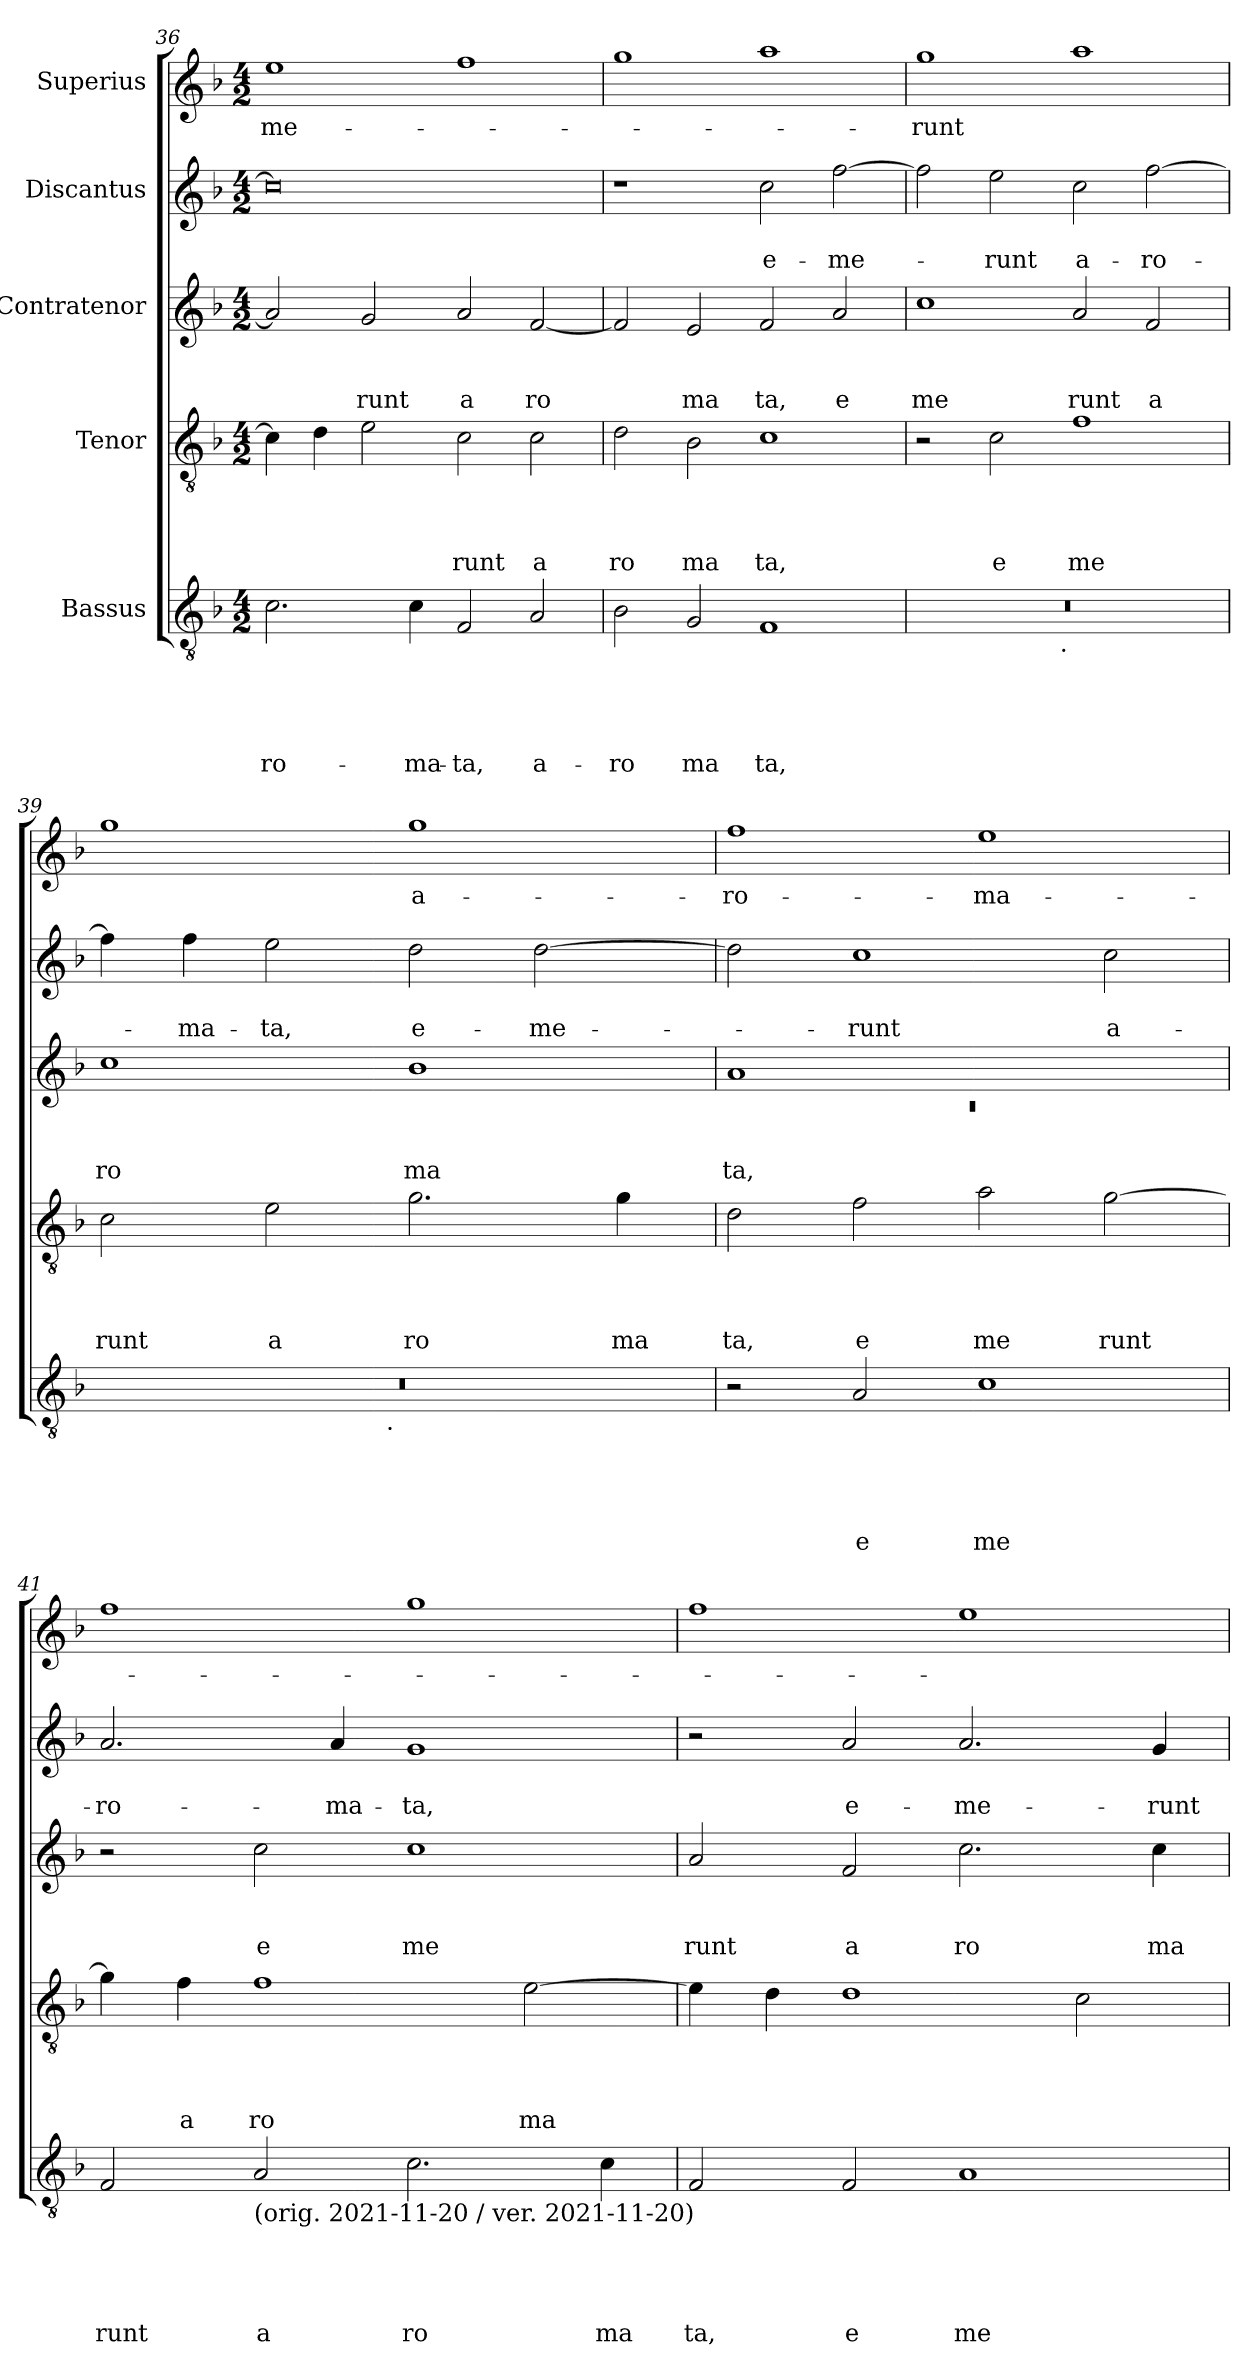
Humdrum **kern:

**kern	**text	**text	**text	**text	**text	**kern	**text	**text	**text	**text	**kern	**text	**text	**text	**kern	**text	**text	**kern	**text
*part5	*part5	*part5	*part5	*part5	*part5	*part4	*part4	*part4	*part4	*part4	*part3	*part3	*part3	*part3	*part2	*part2	*part2	*part1	*part1
*staff5	*staff5	*staff5	*staff5	*staff5	*staff5	*staff4	*staff4	*staff4	*staff4	*staff4	*staff3	*staff3	*staff3	*staff3	*staff2	*staff2	*staff2	*staff1	*staff1
*I"Bassus	*	*	*	*	*	*I"Tenor	*	*	*	*	*I"Contratenor	*	*	*	*I"Discantus	*	*	*I"Superius	*
*clefGv2	*	*	*	*	*	*clefGv2	*	*	*	*	*clefG2	*	*	*	*clefG2	*	*	*clefG2	*
*k[b-]	*	*	*	*	*	*k[b-]	*	*	*	*	*k[b-]	*	*	*	*k[b-]	*	*	*k[b-]	*
*F:	*	*	*	*	*	*F:	*	*	*	*	*F:	*	*	*	*F:	*	*	*F:	*
*M4/2	*	*	*	*	*	*M4/2	*	*	*	*	*M4/2	*	*	*	*M4/2	*	*	*M4/2	*
=36	=36	=36	=36	=36	=36	=36	=36	=36	=36	=36	=36	=36	=36	=36	=36	=36	=36	=36	=36
!	!	!	!	!	!LO:LY:b	!	!	!	!	!	!	!	!	!	!	!	!	!	!LO:LY:b
2.c\	.	.	.	.	-ro-	4c\]	.	.	.	.	2a/]	.	.	.	0cc]	.	.	1ee	-me-
.	.	.	.	.	.	4d\	.	.	.	.	.	.	.	.	.	.	.	.	.
!	!	!	!	!	!	!	!	!	!	!	!	!	!	!LO:LY:b	!	!	!	!	!
.	.	.	.	.	.	2e\	.	.	.	.	2g/	.	.	runt	.	.	.	.	.
!	!	!	!	!	!LO:LY:b	!	!	!	!	!	!	!	!	!	!	!	!	!	!
4c\	.	.	.	.	-ma-	.	.	.	.	.	.	.	.	.	.	.	.	.	.
!	!	!	!	!	!LO:LY:b	!	!	!	!	!LO:LY:b	!	!	!	!LO:LY:b	!	!	!	!	!
2F/	.	.	.	.	-ta,	2c\	.	.	.	runt	2a/	.	.	a	.	.	.	1ff	.
!	!	!	!	!	!LO:LY:b	!	!	!	!	!LO:LY:b	!	!	!	!LO:LY:b	!	!	!	!	!
2A/	.	.	.	.	a-	2c\	.	.	.	a	[<2f/	.	.	ro	.	.	.	.	.
!!LO:LB:g=z
=37	=37	=37	=37	=37	=37	=37	=37	=37	=37	=37	=37	=37	=37	=37	=37	=37	=37	=37	=37
!	!	!	!	!	!LO:LY:b	!	!	!	!	!LO:LY:b	!	!	!	!	!	!	!	!	!
2B-\	.	.	.	.	-ro	2d\	.	.	.	ro	2f/]	.	.	.	1r	.	.	1gg	.
!	!	!	!	!	!LO:LY:b	!	!	!	!	!LO:LY:b	!	!	!	!LO:LY:b	!	!	!	!	!
2G/	.	.	.	.	ma	2B-\	.	.	.	ma	2e/	.	.	ma	.	.	.	.	.
!	!	!	!	!	!LO:LY:b	!	!	!	!	!LO:LY:b	!	!	!	!LO:LY:b	!	!	!LO:LY:b	!	!
1F	.	.	.	.	ta,	1c	.	.	.	ta,	2f/	.	.	ta,	2cc\	.	e-	1aa	.
!	!	!	!	!	!	!	!	!	!	!	!	!	!	!LO:LY:b	!	!	!LO:LY:b	!	!
.	.	.	.	.	.	.	.	.	.	.	2a/	.	.	e	[>2ff\	.	-me-	.	.
=38	=38	=38	=38	=38	=38	=38	=38	=38	=38	=38	=38	=38	=38	=38	=38	=38	=38	=38	=38
!LO:TX:b:t=Typeset by Allen Garvin (aurvondel@gmail.com) (orig. 2021-11-20	!	!	!	!	!	!	!	!	!	!	!	!	!	!	!	!	!	!	!
!	!	!	!	!	!	!	!	!	!	!	!	!	!	!LO:LY:b	!	!	!	!	!LO:LY:b
*^	*	*	*	*	*	*	*	*	*	*	*	*	*	*	*	*	*	*	*
0r	2ryy	.	.	.	.	.	2r	.	.	.	.	1cc	.	.	me	2ff\]	.	.	1gg	-runt
!	!	!	!	!	!	!	!	!	!	!	!LO:LY:b	!	!	!	!	!	!	!LO:LY:b	!	!
.	4...ryy	.	.	.	.	.	2c\	.	.	.	e	.	.	.	.	2ee\	.	-runt	.	.
!	!LO:TX:b:t=.	!	!	!	!	!	!	!	!	!	!	!	!	!	!	!	!	!	!	!
.	1ryy	.	.	.	.	.	.	.	.	.	.	.	.	.	.	.	.	.	.	.
!	!	!	!	!	!	!	!	!	!	!	!LO:LY:b	!	!	!	!LO:LY:b	!	!	!LO:LY:b	!	!
.	.	.	.	.	.	.	1f	.	.	.	me	2a/	.	.	runt	2cc\	.	a-	1aa	.
!	!	!	!	!	!	!	!	!	!	!	!	!	!	!	!LO:LY:b	!	!	!LO:LY:b	!	!
.	.	.	.	.	.	.	.	.	.	.	.	2f/	.	.	a	[>2ff\	.	-ro-	.	.
.	32ryy	.	.	.	.	.	.	.	.	.	.	.	.	.	.	.	.	.	.	.
=39	=39	=39	=39	=39	=39	=39	=39	=39	=39	=39	=39	=39	=39	=39	=39	=39	=39	=39	=39	=39
!	!	!	!	!	!	!	!	!	!	!	!LO:LY:b	!	!	!	!LO:LY:b	!	!	!	!	!
0r	2ryy	.	.	.	.	.	2c\	.	.	.	runt	1cc	.	.	ro	4ff\]	.	.	1gg	.
!	!	!	!	!	!	!	!	!	!	!	!	!	!	!	!	!	!	!LO:LY:b	!	!
.	.	.	.	.	.	.	.	.	.	.	.	.	.	.	.	4ff\	.	-ma-	.	.
!	!	!	!	!	!	!	!	!	!	!	!LO:LY:b	!	!	!	!	!	!	!LO:LY:b	!	!
.	4...ryy	.	.	.	.	.	2e\	.	.	.	a	.	.	.	.	2ee\	.	-ta,	.	.
!	!LO:TX:b:t=.	!	!	!	!	!	!	!	!	!	!	!	!	!	!	!	!	!	!	!
.	1ryy	.	.	.	.	.	.	.	.	.	.	.	.	.	.	.	.	.	.	.
!	!	!	!	!	!	!	!	!	!	!	!LO:LY:b	!	!	!	!LO:LY:b	!	!	!LO:LY:b	!	!LO:LY:b
.	.	.	.	.	.	.	2.g\	.	.	.	ro	1b-	.	.	ma	2dd\	.	e-	1gg	a-
!	!	!	!	!	!	!	!	!	!	!	!	!	!	!	!	!	!	!LO:LY:b	!	!
.	.	.	.	.	.	.	.	.	.	.	.	.	.	.	.	[>2dd\	.	-me-	.	.
!	!	!	!	!	!	!	!	!	!	!	!LO:LY:b	!	!	!	!	!	!	!	!	!
.	.	.	.	.	.	.	4g\	.	.	.	ma	.	.	.	.	.	.	.	.	.
.	32ryy	.	.	.	.	.	.	.	.	.	.	.	.	.	.	.	.	.	.	.
=40	=40	=40	=40	=40	=40	=40	=40	=40	=40	=40	=40	=40	=40	=40	=40	=40	=40	=40	=40	=40
*	*	*	*	*	*	*	*	*	*	*	*	*^	*	*	*	*	*	*	*	*
!	!	!	!	!	!	!	!	!	!	!	!LO:LY:b	!	!LO:N:vis=1	!	!	!LO:LY:b	!	!	!	!	!LO:LY:b
*v	*v	*	*	*	*	*	*	*	*	*	*	*	*	*	*	*	*	*	*	*	*
2r	.	.	.	.	.	2d\	.	.	.	ta,	1a	0rc	.	.	ta,	2dd\]	.	.	1ff	-ro-
!	!	!	!	!	!LO:LY:b	!	!	!	!	!LO:LY:b	!	!	!	!	!	!	!	!LO:LY:b	!	!
2A/	.	.	.	.	e	2f\	.	.	.	e	.	.	.	.	.	1cc	.	-runt	.	.
!	!	!	!	!	!LO:LY:b	!	!	!	!	!LO:LY:b	!	!	!	!	!	!	!	!	!	!LO:LY:b
1c	.	.	.	.	me	2a\	.	.	.	me	1ryy	.	.	.	.	.	.	.	1ee	-ma-
!	!	!	!	!	!	!	!	!	!	!LO:LY:b	!	!	!	!	!	!	!	!LO:LY:b	!	!
.	.	.	.	.	.	[>2g\	.	.	.	runt	.	.	.	.	.	2cc\	.	a-	.	.
*	*	*	*	*	*	*	*	*	*	*	*v	*v	*	*	*	*	*	*	*	*
=41	=41	=41	=41	=41	=41	=41	=41	=41	=41	=41	=41	=41	=41	=41	=41	=41	=41	=41	=41
!	!	!	!	!	!LO:LY:b	!	!	!	!	!	!	!	!	!	!	!	!LO:LY:b	!	!
2F/	.	.	.	.	runt	4g\]	.	.	.	.	2r	.	.	.	2.a/	.	-ro-	1ff	.
!	!	!	!	!	!	!	!	!	!	!LO:LY:b	!	!	!	!	!	!	!	!	!
.	.	.	.	.	.	4f\	.	.	.	a	.	.	.	.	.	.	.	.	.
!LO:TX:b:t=(orig. 2021-11-20 / ver. 2021-11-20)	!	!	!	!	!	!	!	!	!	!	!	!	!	!	!	!	!	!	!
!	!	!	!	!	!LO:LY:b	!	!	!	!	!LO:LY:b	!	!	!	!LO:LY:b	!	!	!	!	!
2A/	.	.	.	.	a	1f	.	.	.	ro	2cc\	.	.	e	.	.	.	.	.
!	!	!	!	!	!	!	!	!	!	!	!	!	!	!	!	!	!LO:LY:b	!	!
.	.	.	.	.	.	.	.	.	.	.	.	.	.	.	4a/	.	-ma-	.	.
!	!	!	!	!	!LO:LY:b	!	!	!	!	!	!	!	!	!LO:LY:b	!	!	!LO:LY:b	!	!
2.c\	.	.	.	.	ro	.	.	.	.	.	1cc	.	.	me	1g	.	-ta,	1gg	.
!	!	!	!	!	!	!	!	!	!	!LO:LY:b	!	!	!	!	!	!	!	!	!
.	.	.	.	.	.	[>2e\	.	.	.	ma	.	.	.	.	.	.	.	.	.
!	!	!	!	!	!LO:LY:b	!	!	!	!	!	!	!	!	!	!	!	!	!	!
4c\	.	.	.	.	ma	.	.	.	.	.	.	.	.	.	.	.	.	.	.
=42	=42	=42	=42	=42	=42	=42	=42	=42	=42	=42	=42	=42	=42	=42	=42	=42	=42	=42	=42
!	!	!	!	!	!LO:LY:b	!	!	!	!	!	!	!	!	!LO:LY:b	!	!	!	!	!
2F/	.	.	.	.	ta,	4e\]	.	.	.	.	2a/	.	.	runt	2r	.	.	1ff	.
.	.	.	.	.	.	4d\	.	.	.	.	.	.	.	.	.	.	.	.	.
!	!	!	!	!	!LO:LY:b	!	!	!	!	!	!	!	!	!LO:LY:b	!	!	!LO:LY:b	!	!
2F/	.	.	.	.	e	1d	.	.	.	.	2f/	.	.	a	2a/	.	e-	.	.
!	!	!	!	!	!LO:LY:b	!	!	!	!	!	!	!	!	!LO:LY:b	!	!	!LO:LY:b	!	!
1A	.	.	.	.	me	.	.	.	.	.	2.cc\	.	.	ro	2.a/	.	-me-	1ee	.
.	.	.	.	.	.	2c\	.	.	.	.	.	.	.	.	.	.	.	.	.
!	!	!	!	!	!	!	!	!	!	!	!	!	!	!LO:LY:b	!	!	!LO:LY:b	!	!
.	.	.	.	.	.	.	.	.	.	.	4cc\	.	.	ma	4g/	.	-runt	.	.
=	=	=	=	=	=	=	=	=	=	=	=	=	=	=	=	=	=	=	=
*-	*-	*-	*-	*-	*-	*-	*-	*-	*-	*-	*-	*-	*-	*-	*-	*-	*-	*-	*-
